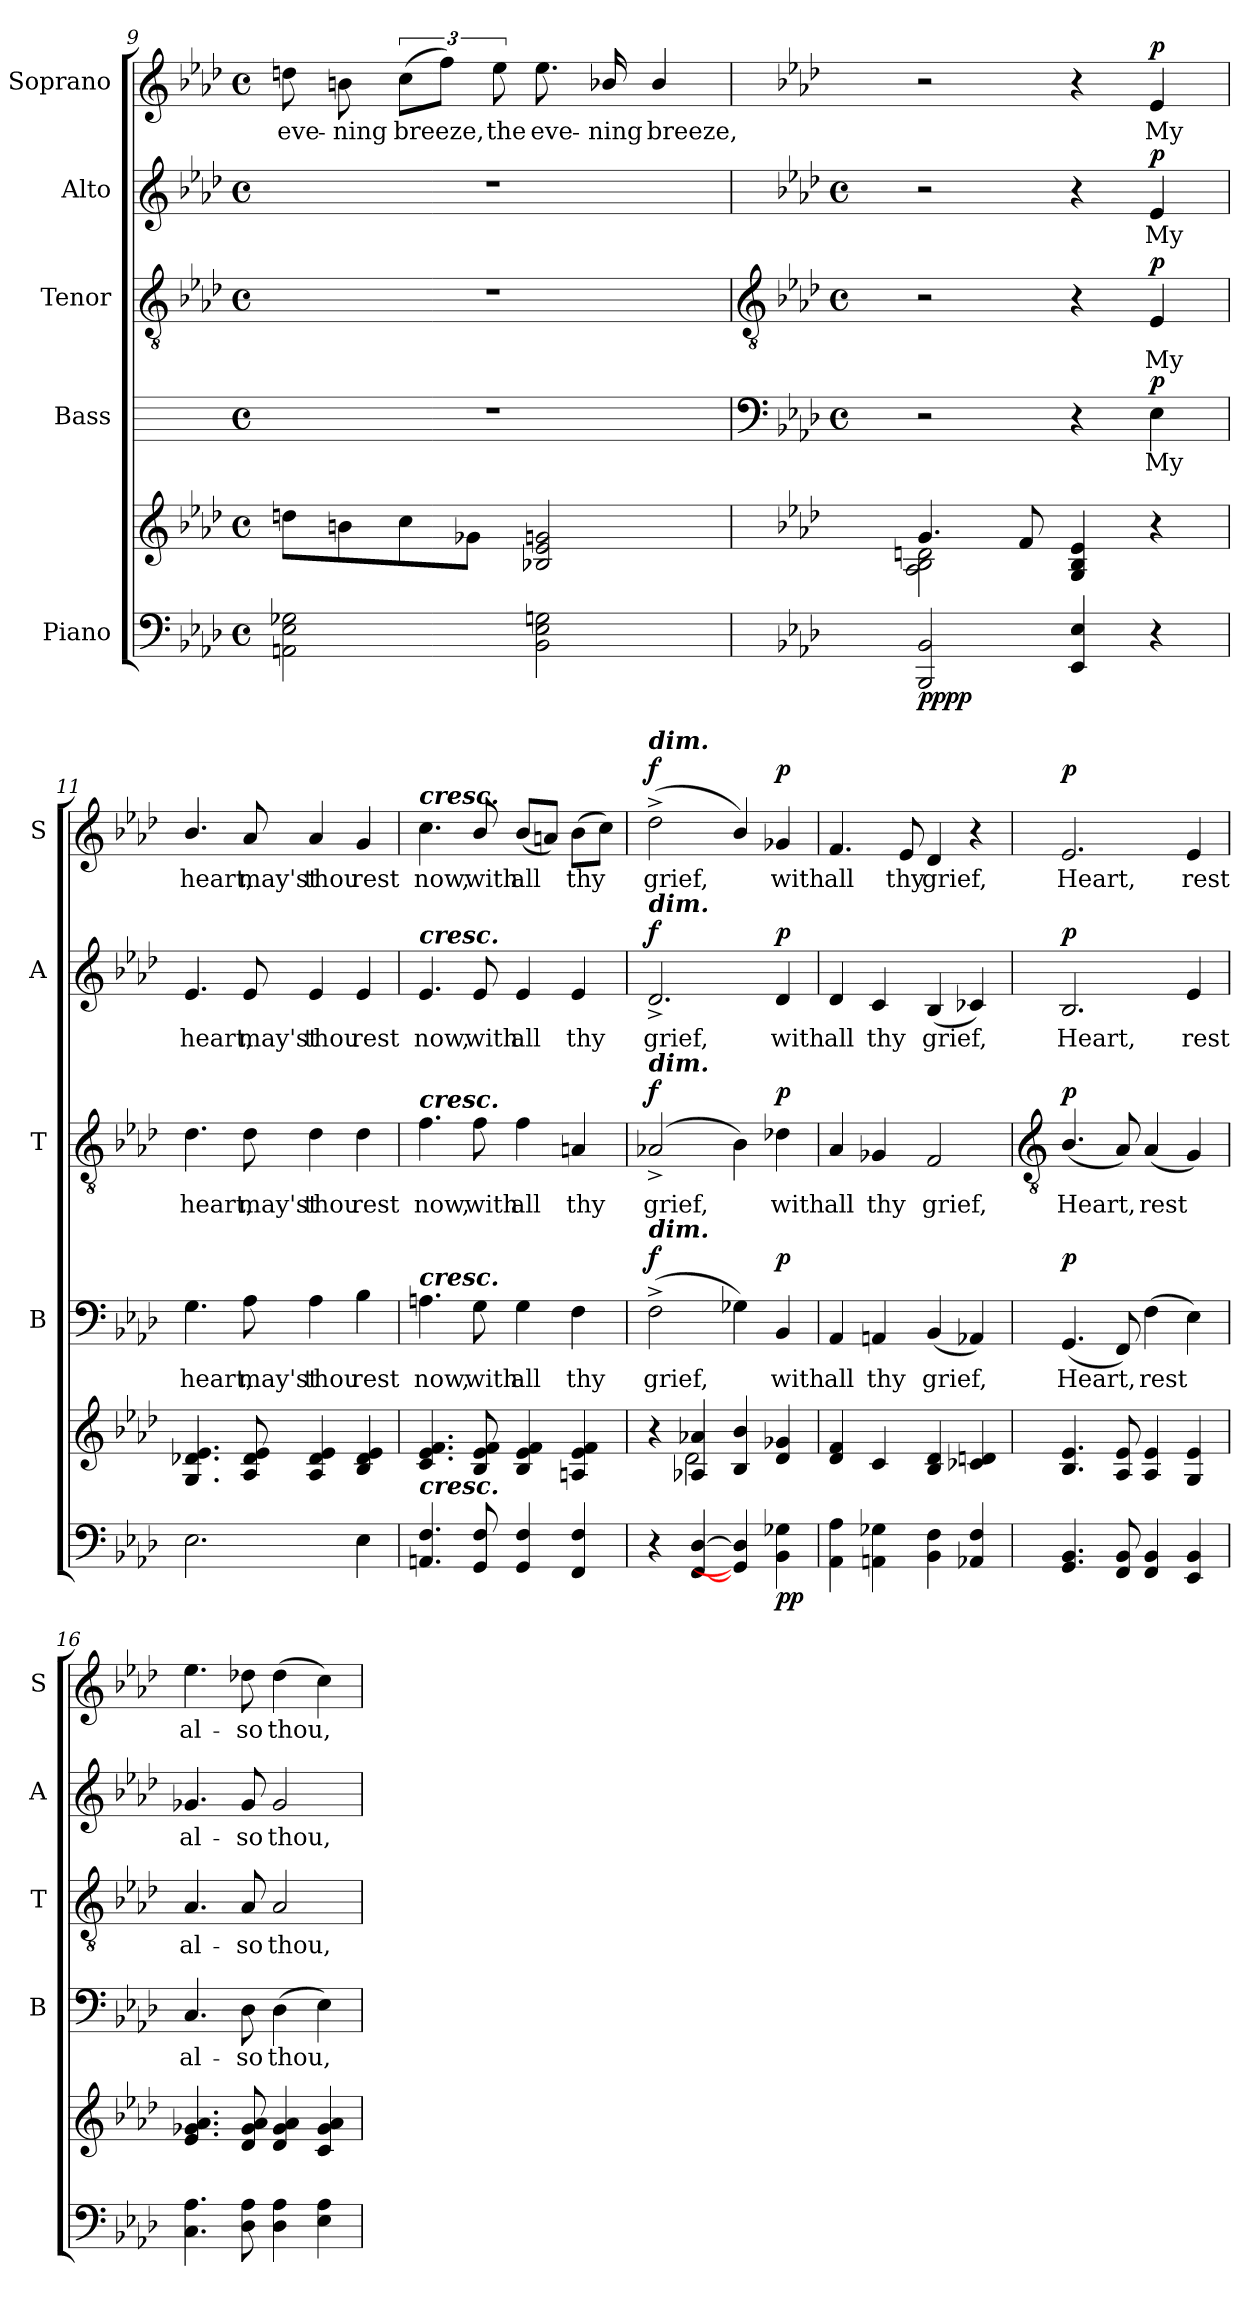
**kern	**kern	**dynam	**kern	**text	**dynam	**kern	**text	**dynam	**kern	**text	**dynam	**kern	**text	**dynam
*part5	*part5	*part5	*part4	*part4	*part4	*part3	*part3	*part3	*part2	*part2	*part2	*part1	*part1	*part1
*staff6	*staff5	*staff5/6	*staff4	*staff4	*staff4	*staff3	*staff3	*staff3	*staff2	*staff2	*staff2	*staff1	*staff1	*staff1
*I"Piano	*	*	*I"Bass	*	*	*I"Tenor	*	*	*I"Alto	*	*	*I"Soprano	*	*
*	*	*	*I'B	*	*	*I'T	*	*	*I'A	*	*	*I'S	*	*
*clefF4	*clefG2	*	*	*	*	*clefGv2	*	*	*clefG2	*	*	*clefG2	*	*
*k[b-e-a-d-]	*k[b-e-a-d-]	*	*	*	*	*k[b-e-a-d-]	*	*	*k[b-e-a-d-]	*	*	*k[b-e-a-d-]	*	*
*A-:	*A-:	*	*	*	*	*A-:	*	*	*A-:	*	*	*A-:	*	*
*M4/4	*M4/4	*	*M4/4	*	*	*M4/4	*	*	*M4/4	*	*	*M4/4	*	*
*met(c)	*met(c)	*	*met(c)	*	*	*met(c)	*	*	*met(c)	*	*	*met(c)	*	*
=9	=9	=9	=9	=9	=9	=9	=9	=9	=9	=9	=9	=9	=9	=9
!	!	!	!	!	!	!	!	!	!	!	!	!	!LO:LY:b	!
2AAn 2E- 2G-X	8ddnL	.	1r	.	.	1r	.	.	1r	.	.	8ddn	eve-	.
!	!	!	!	!	!	!	!	!	!	!	!	!	!LO:LY:b	!
.	8bn	.	.	.	.	.	.	.	.	.	.	8bn	-ning	.
!	!	!	!	!	!	!	!	!	!	!	!	!	!LO:LY:b	!
.	8cc	.	.	.	.	.	.	.	.	.	.	(>12ccL	breeze,	.
.	.	.	.	.	.	.	.	.	.	.	.	12ffJ)	.	.
.	8g-XJ	.	.	.	.	.	.	.	.	.	.	.	.	.
!	!	!	!	!	!	!	!	!	!	!	!	!	!LO:LY:b	!
.	.	.	.	.	.	.	.	.	.	.	.	12ee-	the	.
!	!	!	!	!	!	!	!	!	!	!	!	!	!LO:LY:b	!
2BB- 2E- 2Gn	2B-X 2e- 2gn	.	.	.	.	.	.	.	.	.	.	8.ee-	eve-	.
!	!	!	!	!	!	!	!	!	!	!	!	!	!LO:LY:b	!
.	.	.	.	.	.	.	.	.	.	.	.	16b-X/	-ning	.
!	!	!	!	!	!	!	!	!	!	!	!	!	!LO:LY:b	!
.	.	.	.	.	.	.	.	.	.	.	.	4b-/	breeze,	.
!!LO:LB:g=z
=10	=10	=10	=10	=10	=10	=10	=10	=10	=10	=10	=10	=10	=10	=10
*	*	*	*clefF4	*	*	*clefGv2	*	*	*	*	*	*	*	*
*	*	*	*k[b-e-a-d-]	*	*	*k[b-e-a-d-]	*	*	*k[b-e-a-d-]	*	*	*	*	*
*	*	*	*A-:	*	*	*A-:	*	*	*A-:	*	*	*	*	*
*	*	*	*M4/4	*	*	*M4/4	*	*	*M4/4	*	*	*	*	*
*	*	*	*met(c)	*	*	*met(c)	*	*	*met(c)	*	*	*	*	*
*	*^	*	*	*	*	*	*	*	*	*	*	*	*	*
!	!	!	!LO:DY:b=2	!	!	!	!	!	!	!	!	!	!	!	!
!	!	!	!LO:DY:n=1:b	!	!	!	!	!	!	!	!	!	!	!	!
2BBB- 2BB-	4.g/	2A-\ 2B-\ 2dn\	pp pp	2r	.	.	2r	.	.	2r	.	.	2r	.	.
.	8f/	.	.	.	.	.	.	.	.	.	.	.	.	.	.
4EE- 4E-	4G/ 4B-/ 4e-/	2ryy	.	4r	.	.	4r	.	.	4r	.	.	4r	.	.
!	!	!	!	!	!LO:LY:b	!LO:DY:b	!	!LO:LY:b	!LO:DY:b	!	!LO:LY:b	!LO:DY:b	!	!LO:LY:b	!LO:DY:b
4r	4r	.	.	4E-	My	p	4E-	My	p	4e-	My	p	4e-	My	p
=11	=11	=11	=11	=11	=11	=11	=11	=11	=11	=11	=11	=11	=11	=11	=11
!	!	!	!	!	!LO:LY:b	!	!	!LO:LY:b	!	!	!LO:LY:b	!	!	!LO:LY:b	!
2.E-	4.G/ 4.d-X/ 4.e-/	1ryy	.	4.G	heart,	.	4.d-	heart,	.	4.e-	heart,	.	4.b-/	heart,	.
!	!	!	!	!	!LO:LY:b	!	!	!LO:LY:b	!	!	!LO:LY:b	!	!	!LO:LY:b	!
.	8A-/ 8d-/ 8e-/	.	.	8A-	may'st	.	8d-	may'st	.	8e-	may'st	.	8a-	may'st	.
!	!	!	!	!	!LO:LY:b	!	!	!LO:LY:b	!	!	!LO:LY:b	!	!	!LO:LY:b	!
.	4A-/ 4d-/ 4e-/	.	.	4A-	thou	.	4d-	thou	.	4e-	thou	.	4a-	thou	.
!	!	!	!	!	!LO:LY:b	!	!	!LO:LY:b	!	!	!LO:LY:b	!	!	!LO:LY:b	!
4E-	4B-/ 4d-/ 4e-/	.	.	4B-	rest	.	4d-	rest	.	4e-	rest	.	4g	rest	.
=12	=12	=12	=12	=12	=12	=12	=12	=12	=12	=12	=12	=12	=12	=12	=12
!	!	!	!	!	!	!	!	!	!	!	!	!	!LO:TX:a:Bi:t=cresc.	!	!
!	!	!	!	!	!	!	!	!	!	!LO:TX:a:Bi:t=cresc.	!	!	!	!	!
!	!	!	!	!	!	!	!LO:TX:a:Bi:t=cresc.	!	!	!	!	!	!	!	!
!	!	!	!	!LO:TX:a:Bi:t=cresc.	!	!	!	!	!	!	!	!	!	!	!
!	!LO:TX:b:Bi:t=cresc.	!	!	!	!	!	!	!	!	!	!	!	!	!	!
!	!	!	!	!	!LO:LY:b	!	!	!LO:LY:b	!	!	!LO:LY:b	!	!	!LO:LY:b	!
4.AAn 4.F	4.c/ 4.e-/ 4.f/	1ryy	.	4.An	now,	.	4.f	now,	.	4.e-	now,	.	4.cc	now,	.
!	!	!	!	!	!LO:LY:b	!	!	!LO:LY:b	!	!	!LO:LY:b	!	!	!LO:LY:b	!
8GG 8F	8B-/ 8e-/ 8f/	.	.	8G	with	.	8f	with	.	8e-	with	.	8b-/	with	.
!	!	!	!	!	!LO:LY:b	!	!	!LO:LY:b	!	!	!LO:LY:b	!	!	!LO:LY:b	!
4GG 4F	4B-/ 4e-/ 4f/	.	.	4G	all	.	4f	all	.	4e-	all	.	(<8b-/L	all	.
.	.	.	.	.	.	.	.	.	.	.	.	.	8anJ)	.	.
!	!	!	!	!	!LO:LY:b	!	!	!LO:LY:b	!	!	!LO:LY:b	!	!	!LO:LY:b	!
4FF 4F	4An/ 4e-/ 4f/	.	.	4F	thy	.	4An	thy	.	4e-	thy	.	(>8b-L	thy	.
.	.	.	.	.	.	.	.	.	.	.	.	.	8ccJ)	.	.
=13	=13	=13	=13	=13	=13	=13	=13	=13	=13	=13	=13	=13	=13	=13	=13
!	!	!	!	!	!	!	!	!	!	!	!	!	!LO:TX:a:Bi:t=dim.	!	!
!	!	!	!	!	!	!	!	!	!	!LO:TX:a:Bi:t=dim.	!	!	!	!	!
!	!	!	!	!	!	!	!LO:TX:a:Bi:t=dim.	!	!	!	!	!	!	!	!
!	!	!	!	!LO:TX:a:Bi:t=dim.	!	!	!	!	!	!	!	!	!	!	!
!	!	!	!	!	!LO:LY:b	!LO:DY:b	!	!LO:LY:b	!LO:DY:b	!	!LO:LY:b	!LO:DY:b	!	!LO:LY:b	!LO:DY:b
4r	4r	4ryy	.	(>2F^	grief,	f	(<2A-X^	grief,	f	2.d-^	grief,	f	(<2dd-^	grief,	f
[4FF [4D-	4A-X/ 4a-X/	2d-\	.	.	.	.	.	.	.	.	.	.	.	.	.
4GG-] 4D-]	4B-/ 4b-/	.	.	4G-X)	.	.	4B-)	.	.	.	.	.	4b-/)	.	.
!	!	!	!LO:DY:b=2	!	!LO:LY:b	!	!	!LO:LY:b	!	!	!LO:LY:b	!	!	!LO:LY:b	!
!	!	!	!LO:DY:n=1:b	!	!	!LO:DY:b	!	!	!LO:DY:b	!	!	!LO:DY:b	!	!	!LO:DY:b
4BB-\ 4G-X\	4d-/ 4g-X/	4ryy	p p	4BB-	with	p	4d-X	with	p	4d-	with	p	4g-X	with	p
=14	=14	=14	=14	=14	=14	=14	=14	=14	=14	=14	=14	=14	=14	=14	=14
!	!	!	!	!	!LO:LY:b	!	!	!LO:LY:b	!	!	!LO:LY:b	!	!	!LO:LY:b	!
*	*v	*v	*	*	*	*	*	*	*	*	*	*	*	*	*
4AA- 4A-	4d-/ 4f/	.	4AA-	all	.	4A-	all	.	4d-	all	.	4.f	all	.
!	!	!	!	!LO:LY:b	!	!	!LO:LY:b	!	!	!LO:LY:b	!	!	!	!
4AAn 4G-X	4c/	.	4AAn	thy	.	4G-X	thy	.	4c	thy	.	.	.	.
!	!	!	!	!	!	!	!	!	!	!	!	!	!LO:LY:b	!
.	.	.	.	.	.	.	.	.	.	.	.	8e-	thy	.
!	!	!	!	!LO:LY:b	!	!	!LO:LY:b	!	!	!LO:LY:b	!	!	!LO:LY:b	!
4BB- 4F	4B-/ 4d-/	.	(<4BB-	grief,	.	2F	grief,	.	(<4B-	grief,	.	4d-	grief,	.
4AA-X 4F	4c-X/ 4dn/	.	4AA-X)	.	.	.	.	.	4c-X)	.	.	4r	.	.
!!LO:LB:g=z
=15	=15	=15	=15	=15	=15	=15	=15	=15	=15	=15	=15	=15	=15	=15
*	*	*	*	*	*	*clefGv2	*	*	*	*	*	*	*	*
!	!	!	!	!LO:LY:b	!LO:DY:b	!	!LO:LY:b	!LO:DY:b	!	!LO:LY:b	!LO:DY:b	!	!LO:LY:b	!LO:DY:b
4.GG 4.BB-	4.B- 4.e-	.	(<4.GG	Heart,	p	(<4.B-/	Heart,	p	2.B-	Heart,	p	2.e-	Heart,	p
8FF 8BB-	8A- 8e-	.	8FF)	.	.	8A-)	.	.	.	.	.	.	.	.
!	!	!	!	!LO:LY:b	!	!	!LO:LY:b	!	!	!	!	!	!	!
4FF 4BB-	4A- 4e-	.	(>4F	rest	.	(<4A-	rest	.	.	.	.	.	.	.
!	!	!	!	!	!	!	!	!	!	!LO:LY:b	!	!	!LO:LY:b	!
4EE- 4BB-	4G 4e-	.	4E-)	.	.	4G)	.	.	4e-	rest	.	4e-	rest	.
=16	=16	=16	=16	=16	=16	=16	=16	=16	=16	=16	=16	=16	=16	=16
!	!	!	!	!LO:LY:b	!	!	!LO:LY:b	!	!	!LO:LY:b	!	!	!LO:LY:b	!
4.C 4.A-	4.e- 4.g-X 4.a-	.	4.C	al-	.	4.A-	al-	.	4.g-X	al-	.	4.ee-	al-	.
!	!	!	!	!LO:LY:b	!	!	!LO:LY:b	!	!	!LO:LY:b	!	!	!LO:LY:b	!
8D- 8A-	8d- 8g- 8a-	.	8D-	-so	.	8A-	-so	.	8g-	-so	.	8dd-X	-so	.
!	!	!	!	!LO:LY:b	!	!	!LO:LY:b	!	!	!LO:LY:b	!	!	!LO:LY:b	!
4D- 4A-	4d- 4g- 4a-	.	(>4D-	thou,	.	2A-	thou,	.	2g-	thou,	.	(>4dd-	thou,	.
4E- 4A-	4c 4g- 4a-	.	4E-)	.	.	.	.	.	.	.	.	4cc)	.	.
=	=	=	=	=	=	=	=	=	=	=	=	=	=	=
*-	*-	*-	*-	*-	*-	*-	*-	*-	*-	*-	*-	*-	*-	*-
